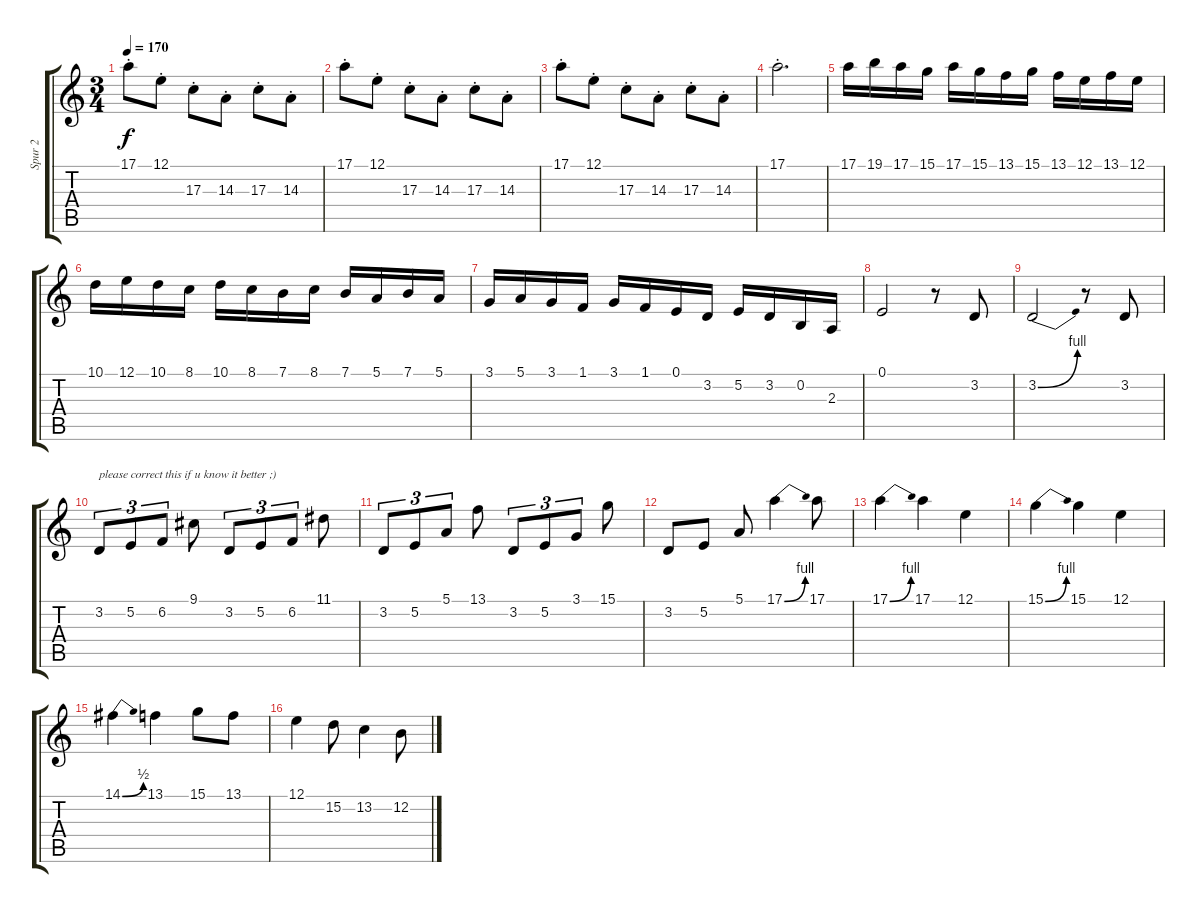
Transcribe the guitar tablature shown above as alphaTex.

\track ("Spur 2" "Spur 2") {instrument viola}
\staff {score tabs}
\tuning (E4 B3 G3 D3 A2 E2) {hide}
\ts (3 4)
\tempo 170
\clef g2
\ks c
17.1{st}.8{dy f} 12.1{st}.8 17.3{st}.8 14.3{st}.8 17.3{st}.8 14.3{st}.8 |
17.1{st}.8 12.1{st}.8 17.3{st}.8 14.3{st}.8 17.3{st}.8 14.3{st}.8 |
17.1{st}.8 12.1{st}.8 17.3{st}.8 14.3{st}.8 17.3{st}.8 14.3{st}.8 |
17.1{st}.2{d} |
17.1.16 19.1.16 17.1.16 15.1.16 17.1.16 15.1.16 13.1.16 15.1.16 13.1.16 12.1.16 13.1.16 12.1.16 |
10.1.16 12.1.16 10.1.16 8.1.16 10.1.16 8.1.16 7.1.16 8.1.16 7.1.16 5.1.16 7.1.16 5.1.16 |
3.1.16 5.1.16 3.1.16 1.1.16 3.1.16 1.1.16 0.1.16 3.2.16 5.2.16 3.2.16 0.2.16 2.3.16 |
0.1.2 r.8 3.2.8 |
3.2{be (bend 0 0 60 4)}.2 r.8 3.2.8 |
3.2.8{tu (3 2) txt "please correct this if u know it better ;)"} 5.2.8{tu (3 2)} 6.2.8{tu (3 2)} 9.1.8 3.2.8{tu (3 2)} 5.2.8{tu (3 2)} 6.2.8{tu (3 2)} 11.1.8 |
3.2.8{tu (3 2)} 5.2.8{tu (3 2)} 5.1.8{tu (3 2)} 13.1.8 3.2.8{tu (3 2)} 5.2.8{tu (3 2)} 3.1.8{tu (3 2)} 15.1.8 |
3.2.8 5.2.8 5.1.8 17.1{be (bend 0 0 60 4)}.4 17.1.8 |
17.1{be (bend 0 0 60 4)}.4 17.1.4 12.1.4 |
15.1{be (bend 0 0 60 4)}.4 15.1.4 12.1.4 |
14.1{be (bend 0 0 60 2)}.4 13.1.4 15.1.8 13.1.8 |
12.1.4 15.2.8 13.2.4 12.2.8
